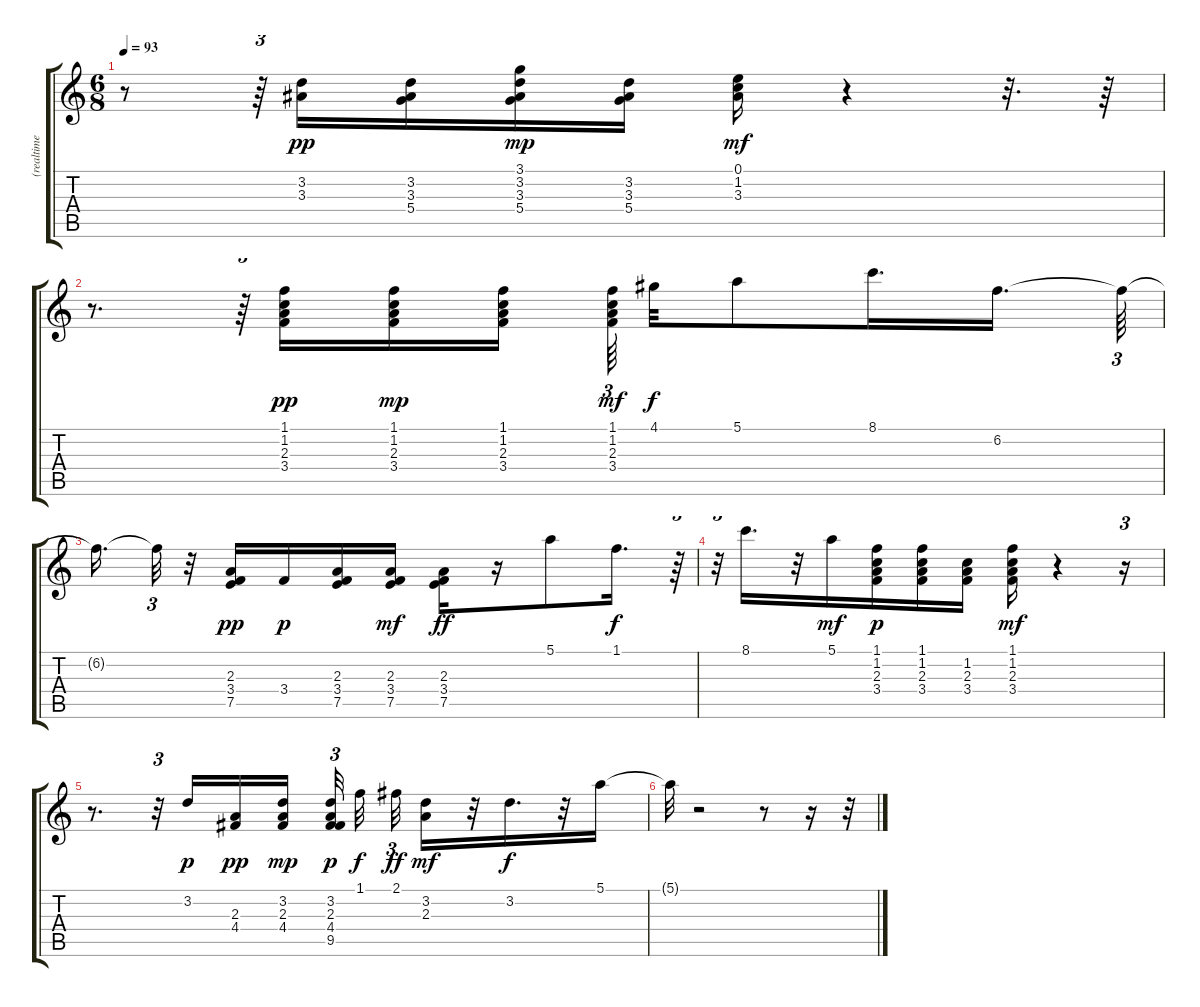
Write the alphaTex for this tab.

\track ("(realtime arranger" "(realtime ") {instrument acousticguitarsteel}
\staff {score tabs}
\tuning (E4 B3 G3 D3 A2 E2) {hide}
\ts (6 8)
\tempo 93
\clef g2
\ks c
r.8{dy ff} r.64{tu (3 2)} (3.2 3.3).16{dy pp volume 9} (3.2 3.3 5.4).16 (3.1 3.2 3.3 5.4).16{dy mp} (3.2 3.3 5.4).16 (0.1 1.2 3.3).16{dy mf volume 9} r.4 r.32{d} r.64 |
r.8{d} r.64{tu (3 2)} (1.1 1.2 2.3 3.4).16{dy pp volume 8} (1.1 1.2 2.3 3.4).16{dy mp volume 8} (1.1 1.2 2.3 3.4).16{volume 8} (1.1 1.2 2.3 3.4).64{tu (3 2) dy mf volume 8} 4.1.32{dy f} 5.1.8{volume 8} 8.1.16{d volume 8} 6.2.16{d volume 7} 6.2{t}.64{tu (3 2)} |
6.2{t}.16{d} 6.2{t}.32{tu (3 2)} r.32 (2.3 3.4 7.5).16{dy pp volume 7} 3.4.16{dy p volume 7} (2.3 3.4 7.5).16{volume 7} (2.3 3.4 7.5).16{dy mf volume 6} (2.3 3.4 7.5).16{dy ff volume 6} r.16 5.1.8 1.1.16{d dy f volume 6} r.64{tu (3 2)} |
r.32{tu (3 2)} 8.1.16{d volume 6} r.32 5.1.16{dy mf volume 6} (1.1 1.2 2.3 3.4).16{dy p volume 5} (1.1 1.2 2.3 3.4).16{volume 5} (1.2 2.3 3.4).16{volume 5} (1.1 1.2 2.3 3.4).16{dy mf volume 5} r.4 r.16{tu (3 2)} |
r.8{d} r.32{tu (3 2)} 3.2.16{dy p volume 4} (2.3 4.4).16{dy pp volume 3} (3.2 2.3 4.4).16{dy mp volume 3} (3.2 2.3 4.4 9.5).32{tu (3 2) dy p volume 2} 1.1.32{dy f volume 2} 2.1.32{tu (3 2) dy ff volume 2} (3.2 2.3).16{dy mf volume 2} r.32 3.2.16{d dy f volume 1} r.32 5.1.16{volume 0} |
5.1{t}.32 r.2 r.8 r.16 r.32
